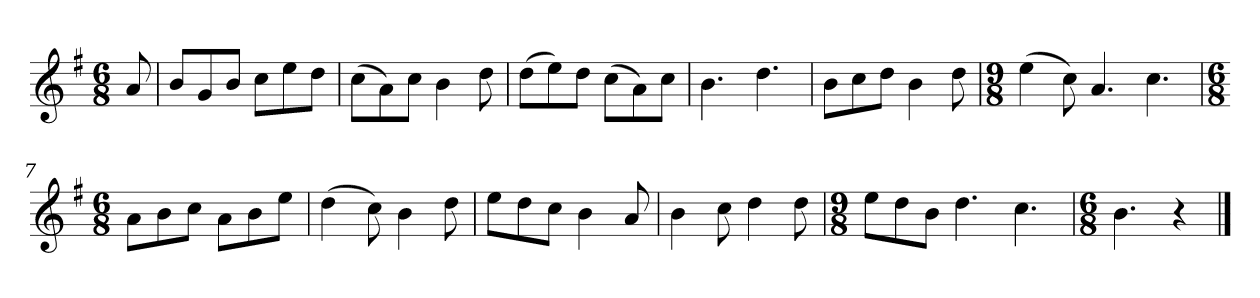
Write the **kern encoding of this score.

**kern
*part1
*staff1
*k[f#]
*M6/8
*MM120
=
8a
=1
8bL
8g
8bJ
8ccL
8ee
8ddJ
=2
(8ccL
8a)
8ccJ
4b
8dd
=3
(8ddL
8ee)
8ddJ
(8ccL
8a)
8ccJ
=4
4.b
4.dd
=5
8bL
8cc
8ddJ
4b
8dd
=6
*M9/8
(4ee
8cc)
4.a
4.cc
=7
*M6/8
8aL
8b
8ccJ
8aL
8b
8eeJ
=8
(4dd
8cc)
4b
8dd
=9
8eeL
8dd
8ccJ
4b
8a
=10
4b
8cc
4dd
8dd
=11
*M9/8
8eeL
8dd
8bJ
4.dd
4.cc
=12
*M6/8
4.b
4r
==
*-
